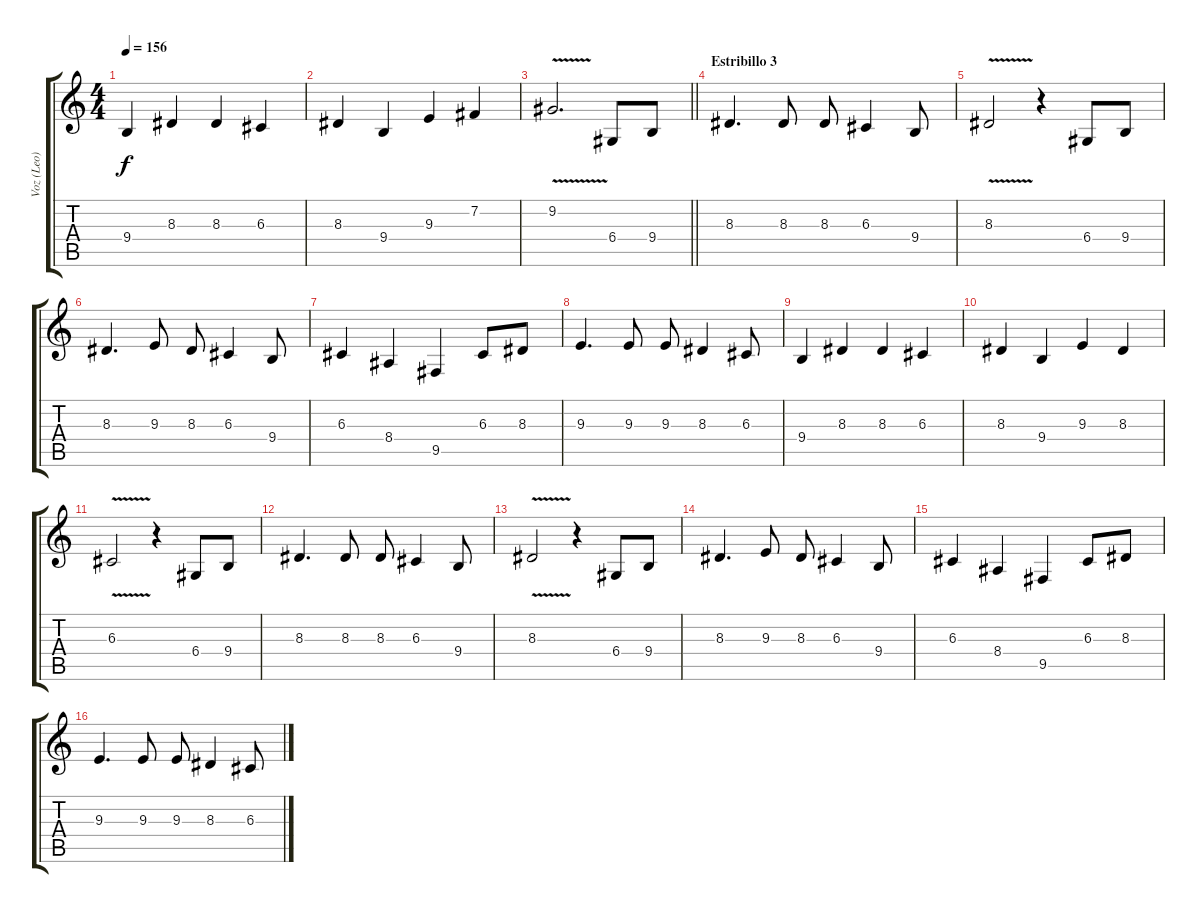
\track ("Voz (Leo)" "Voz (Leo)") {instrument altosax}
\staff {score tabs}
\tuning (E4 B3 G3 D3 A2 E2) {hide}
\ts (4 4)
\tempo 156
\clef g2
\ks c
9.4.4{dy f} 8.3.4 8.3.4 6.3.4 |
8.3.4 9.4.4 9.3.4 7.2.4 |
\barLineRight lightlight
9.2{v}.2{d} 6.4.8 9.4.8 |
\section ("" "Estribillo 3")
8.3.4{d} 8.3.8 8.3.8 6.3.4 9.4.8 |
8.3{v}.2 r.4 6.4.8 9.4.8 |
8.3.4{d} 9.3.8 8.3.8 6.3.4 9.4.8 |
6.3.4 8.4.4 9.5.4 6.3.8 8.3.8 |
9.3.4{d} 9.3.8 9.3.8 8.3.4 6.3.8 |
9.4.4 8.3.4 8.3.4 6.3.4 |
8.3.4 9.4.4 9.3.4 8.3.4 |
6.3{v}.2 r.4 6.4.8 9.4.8 |
8.3.4{d} 8.3.8 8.3.8 6.3.4 9.4.8 |
8.3{v}.2 r.4 6.4.8 9.4.8 |
8.3.4{d} 9.3.8 8.3.8 6.3.4 9.4.8 |
6.3.4 8.4.4 9.5.4 6.3.8 8.3.8 |
9.3.4{d} 9.3.8 9.3.8 8.3.4 6.3.8
